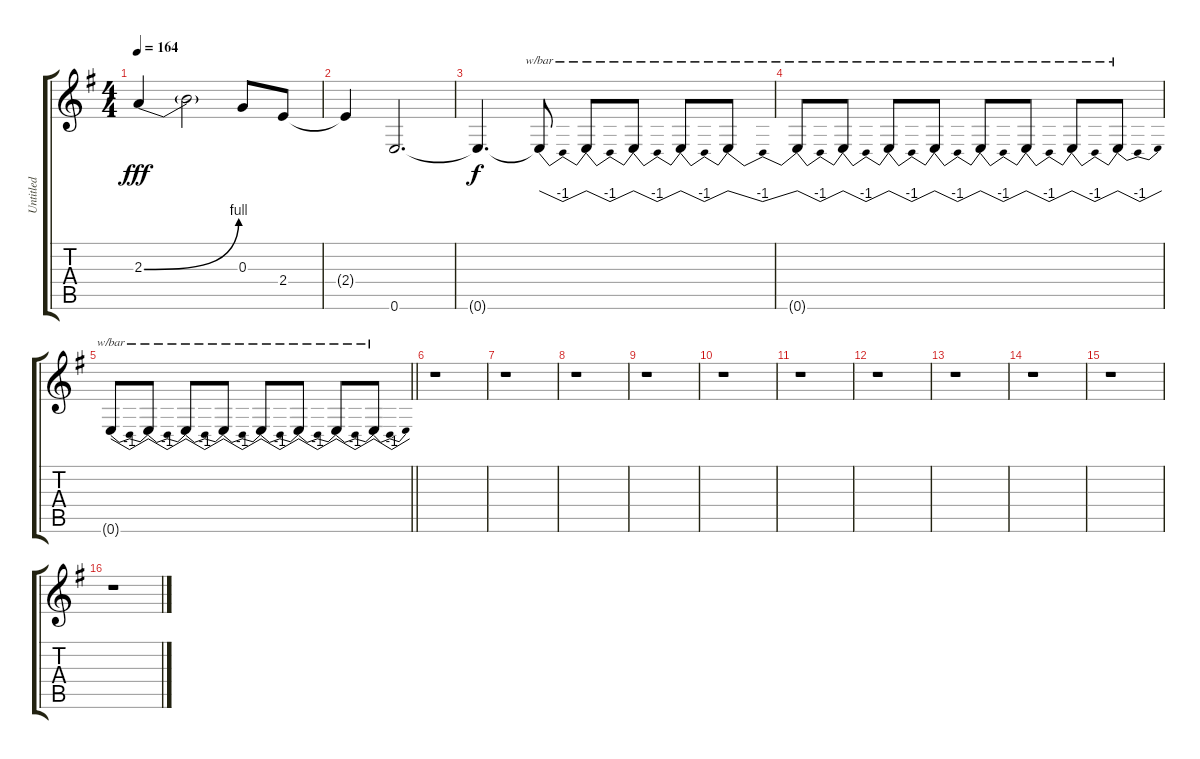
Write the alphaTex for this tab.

\track ("Untitled" "Untitled") {instrument distortionguitar}
\staff {score tabs}
\tuning (E4 B3 G3 D3 A2 E2) {hide}
\ts (4 4)
\tempo 164
\clef g2
\ks g
2.3{be (bend 0 0 60 4)}.4{dy fff} 2.3{t}.2 0.3.8 2.4.8 |
2.4{t}.4 0.6.2{d} |
0.6{t}.4{d dy f} 0.6{t}.8{tbe (dip default 0 0 30 -4 60 0)} 0.6{t}.8{tbe (dip default 0 0 30 -4 60 0)} 0.6{t}.8{tbe (dip default 0 0 30 -4 60 0)} 0.6{t}.8{tbe (dip default 0 0 30 -4 60 0)} 0.6{t}.8{tbe (dip default 0 0 30 -4 60 0)} |
0.6{t}.8{tbe (dip default 0 0 30 -4 60 0)} 0.6{t}.8{tbe (dip default 0 0 30 -4 60 0)} 0.6{t}.8{tbe (dip default 0 0 30 -4 60 0)} 0.6{t}.8{tbe (dip default 0 0 30 -4 60 0)} 0.6{t}.8{tbe (dip default 0 0 30 -4 60 0)} 0.6{t}.8{tbe (dip default 0 0 30 -4 60 0)} 0.6{t}.8{tbe (dip default 0 0 30 -4 60 0)} 0.6{t}.8{tbe (dip default 0 0 30 -4 60 0)} |
\barLineRight lightlight
0.6{t}.8{tbe (dip default 0 0 30 -4 60 0)} 0.6{t}.8{tbe (dip default 0 0 30 -4 60 0)} 0.6{t}.8{tbe (dip default 0 0 30 -4 60 0)} 0.6{t}.8{tbe (dip default 0 0 30 -4 60 0)} 0.6{t}.8{tbe (dip default 0 0 30 -4 60 0)} 0.6{t}.8{tbe (dip default 0 0 30 -4 60 0)} 0.6{t}.8{tbe (dip default 0 0 30 -4 60 0)} 0.6{t}.8{tbe (dip default 0 0 30 -4 60 0)} |
r.1 |
r.1 |
r.1 |
r.1 |
r.1 |
r.1 |
r.1 |
r.1 |
r.1 |
r.1 |
r.1
